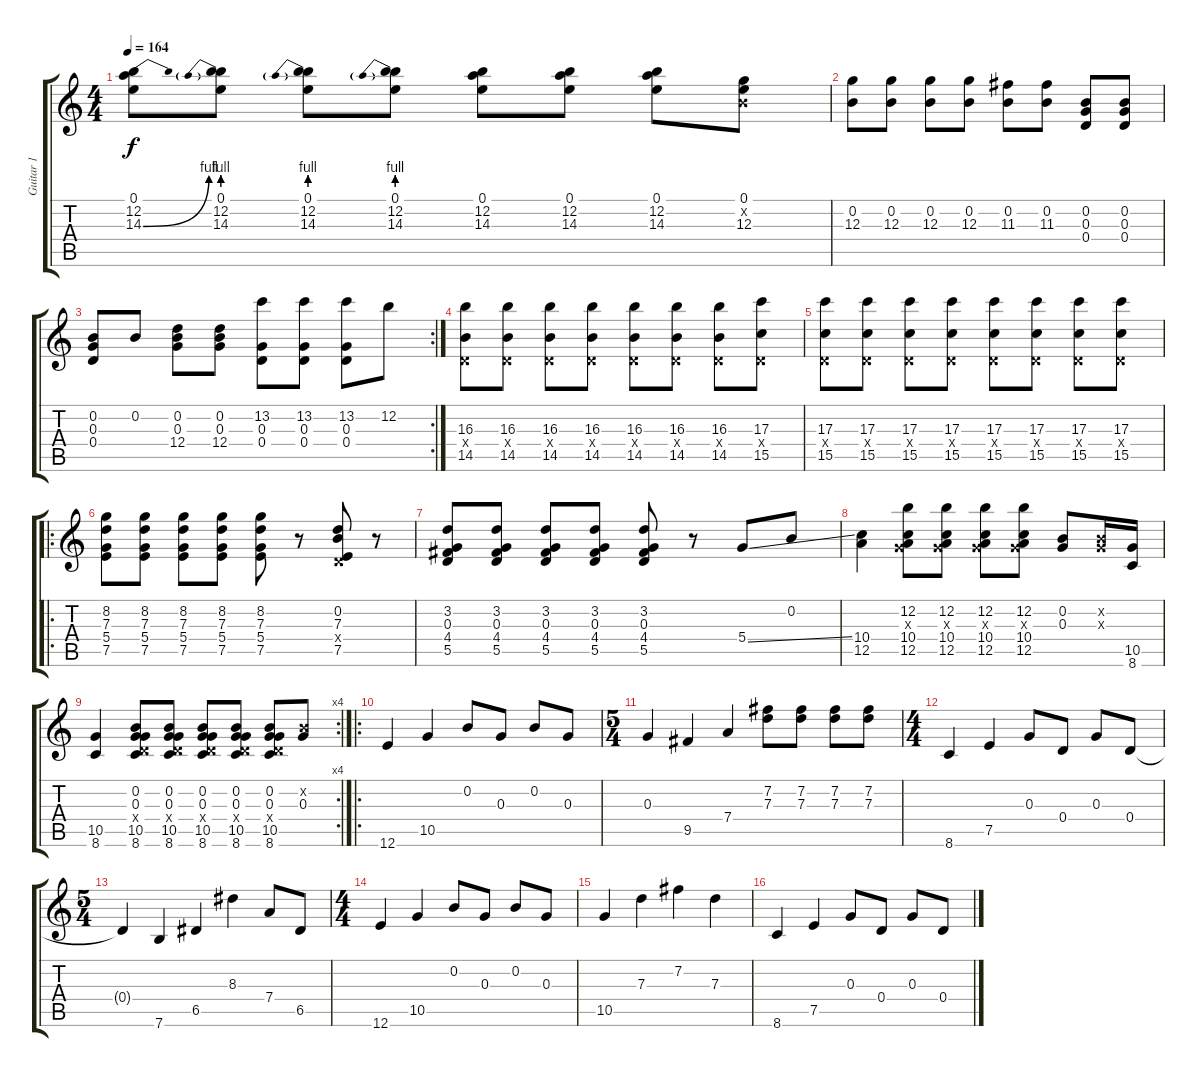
\track ("Guitar 1" "Guitar 1") {instrument overdrivenguitar}
\staff {score tabs}
\tuning (E4 B3 G3 D3 A2 E2) {hide}
\ts (4 4)
\tempo 164
\clef g2
\ks c
(0.1 12.2 14.3{be (bend 0 0 60 4)}).8{dy f} (0.1 12.2 14.3{be (prebend 0 4 60 4)}).8 (0.1 12.2 14.3{be (prebend 0 4 60 4)}).8 (0.1 12.2 14.3{be (prebend 0 4 60 4)}).8 (0.1 12.2 14.3).8 (0.1 12.2 14.3).8 (0.1 12.2 14.3).8 (0.1 0.2{x} 12.3).8 |
(0.2 12.3).8 (0.2 12.3).8 (0.2 12.3).8 (0.2 12.3).8 (0.2 11.3).8 (0.2 11.3).8 (0.2 0.3 0.4).8 (0.2 0.3 0.4).8 |
\rc 2
(0.2 0.3 0.4).8 0.2.8 (0.2 0.3 12.4).8 (0.2 0.3 12.4).8 (13.2 0.3 0.4).8 (13.2 0.3 0.4).8 (13.2 0.3 0.4).8 12.2.8 |
(16.3 0.4{x} 14.5).8 (16.3 0.4{x} 14.5).8 (16.3 0.4{x} 14.5).8 (16.3 0.4{x} 14.5).8 (16.3 0.4{x} 14.5).8 (16.3 0.4{x} 14.5).8 (16.3 0.4{x} 14.5).8 (17.3 0.4{x} 15.5).8 |
(17.3 0.4{x} 15.5).8 (17.3 0.4{x} 15.5).8 (17.3 0.4{x} 15.5).8 (17.3 0.4{x} 15.5).8 (17.3 0.4{x} 15.5).8 (17.3 0.4{x} 15.5).8 (17.3 0.4{x} 15.5).8 (17.3 0.4{x} 15.5).8 |
\ro
(8.2 7.3 5.4 7.5).8 (8.2 7.3 5.4 7.5).8 (8.2 7.3 5.4 7.5).8 (8.2 7.3 5.4 7.5).8 (8.2 7.3 5.4 7.5).8 r.8 (0.2 7.3 0.4{x} 7.5).8 r.8 |
(3.2 0.3 4.4 5.5).8 (3.2 0.3 4.4 5.5).8 (3.2 0.3 4.4 5.5).8 (3.2 0.3 4.4 5.5).8 (3.2 0.3 4.4 5.5).8 r.8 5.4{ss}.8 0.2.8 |
(10.4 12.5).4 (12.2 0.3{x} 10.4 12.5).8 (12.2 0.3{x} 10.4 12.5).8 (12.2 0.3{x} 10.4 12.5).8 (12.2 0.3{x} 10.4 12.5).8 (0.2 0.3).8 (0.2{x} 0.3{x}).16 (10.5 8.6).16 |
\rc 4
(10.5 8.6).4 (0.2 0.3 0.4{x} 10.5 8.6).8 (0.2 0.3 0.4{x} 10.5 8.6).8 (0.2 0.3 0.4{x} 10.5 8.6).8 (0.2 0.3 0.4{x} 10.5 8.6).8 (0.2 0.3 0.4{x} 10.5 8.6).8 (0.2{x} 0.3).8 |
\ro
12.6.4 10.5.4 0.2.8 0.3.8 0.2.8 0.3.8 |
\ts (5 4)
0.3.4 9.5.4 7.4.4 (7.2 7.3).8 (7.2 7.3).8 (7.2 7.3).8 (7.2 7.3).8 |
\ts (4 4)
8.6.4 7.5.4 0.3.8 0.4.8 0.3.8 0.4.8 |
\ts (5 4)
0.4{t}.4 7.6.4 6.5.4 8.3.4 7.4.8 6.5.8 |
\ts (4 4)
12.6.4 10.5.4 0.2.8 0.3.8 0.2.8 0.3.8 |
10.5.4 7.3.4 7.2.4 7.3.4 |
8.6.4 7.5.4 0.3.8 0.4.8 0.3.8 0.4.8
